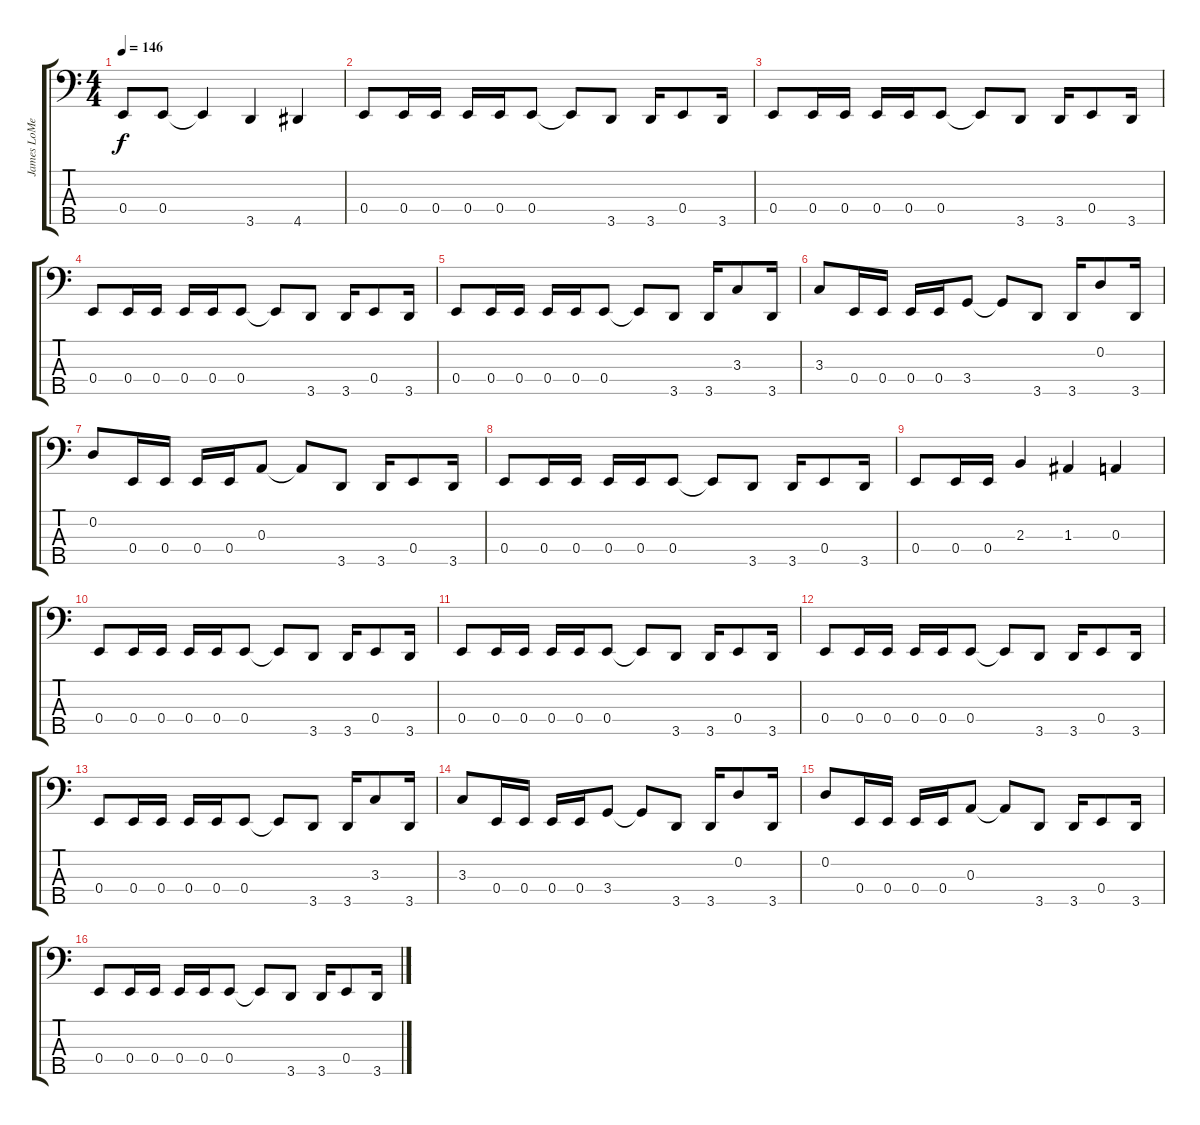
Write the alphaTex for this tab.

\track ("James LoMenzo" "James LoMe") {instrument electricbasspick}
\staff {score tabs}
\tuning (G2 D2 A1 E1 B0) {hide}
\ts (4 4)
\tempo 146
\clef f4
\ks c
0.4.8{dy f} 0.4.8 0.4{t}.4 3.5.4 4.5.4 |
0.4.8 0.4.16 0.4.16 0.4.16 0.4.16 0.4.8 0.4{t}.8 3.5.8 3.5.16 0.4.8 3.5.16 |
0.4.8 0.4.16 0.4.16 0.4.16 0.4.16 0.4.8 0.4{t}.8 3.5.8 3.5.16 0.4.8 3.5.16 |
0.4.8 0.4.16 0.4.16 0.4.16 0.4.16 0.4.8 0.4{t}.8 3.5.8 3.5.16 0.4.8 3.5.16 |
0.4.8 0.4.16 0.4.16 0.4.16 0.4.16 0.4.8 0.4{t}.8 3.5.8 3.5.16 3.3.8 3.5.16 |
3.3.8 0.4.16 0.4.16 0.4.16 0.4.16 3.4.8 3.4{t}.8 3.5.8 3.5.16 0.2.8 3.5.16 |
0.2.8 0.4.16 0.4.16 0.4.16 0.4.16 0.3.8 0.3{t}.8 3.5.8 3.5.16 0.4.8 3.5.16 |
0.4.8 0.4.16 0.4.16 0.4.16 0.4.16 0.4.8 0.4{t}.8 3.5.8 3.5.16 0.4.8 3.5.16 |
0.4.8 0.4.16 0.4.16 2.3.4 1.3.4 0.3.4 |
0.4.8 0.4.16 0.4.16 0.4.16 0.4.16 0.4.8 0.4{t}.8 3.5.8 3.5.16 0.4.8 3.5.16 |
0.4.8 0.4.16 0.4.16 0.4.16 0.4.16 0.4.8 0.4{t}.8 3.5.8 3.5.16 0.4.8 3.5.16 |
0.4.8 0.4.16 0.4.16 0.4.16 0.4.16 0.4.8 0.4{t}.8 3.5.8 3.5.16 0.4.8 3.5.16 |
0.4.8 0.4.16 0.4.16 0.4.16 0.4.16 0.4.8 0.4{t}.8 3.5.8 3.5.16 3.3.8 3.5.16 |
3.3.8 0.4.16 0.4.16 0.4.16 0.4.16 3.4.8 3.4{t}.8 3.5.8 3.5.16 0.2.8 3.5.16 |
0.2.8 0.4.16 0.4.16 0.4.16 0.4.16 0.3.8 0.3{t}.8 3.5.8 3.5.16 0.4.8 3.5.16 |
0.4.8 0.4.16 0.4.16 0.4.16 0.4.16 0.4.8 0.4{t}.8 3.5.8 3.5.16 0.4.8 3.5.16
